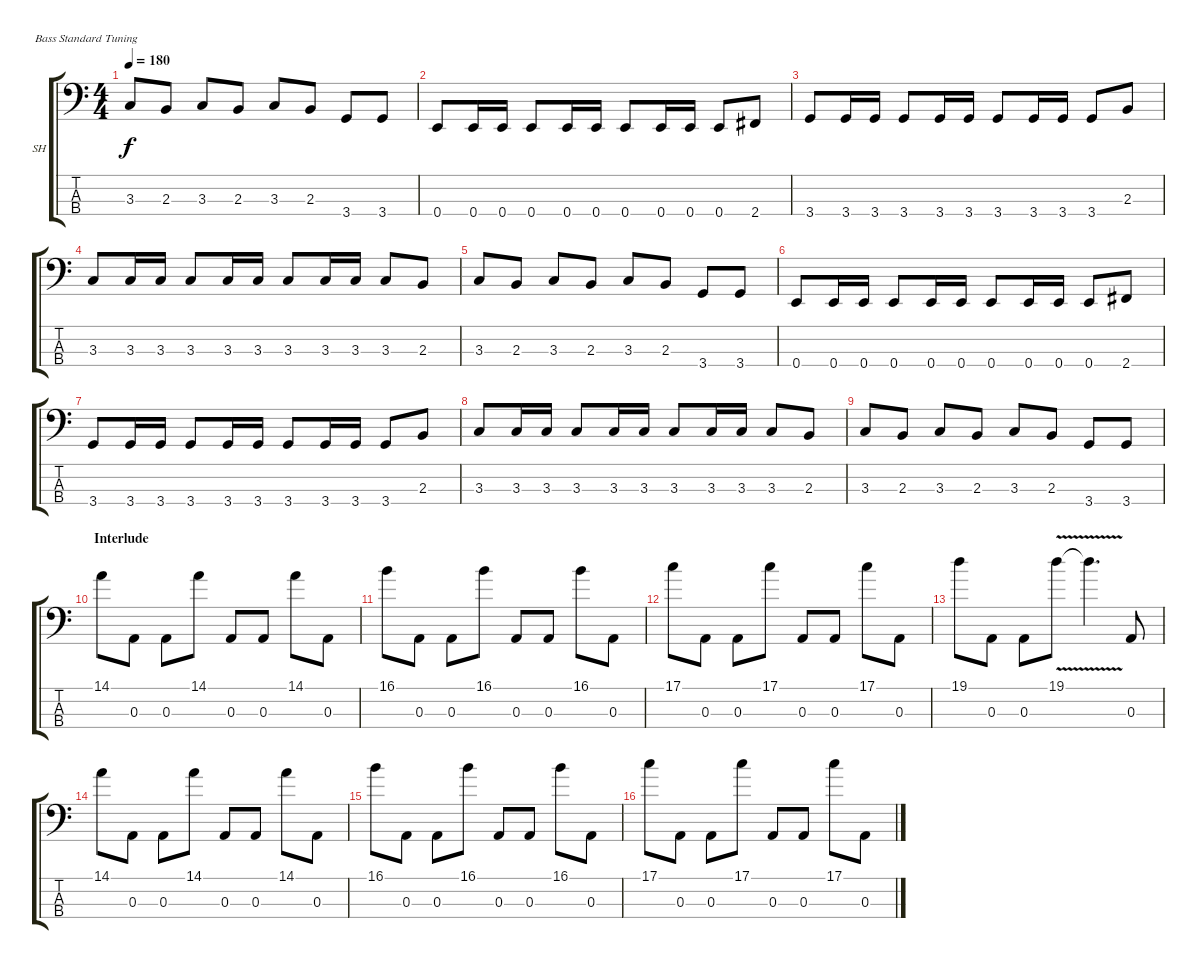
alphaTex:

\bracketExtendMode groupsimilarinstruments
\firstSystemTrackNameOrientation horizontal
\otherSystemsTrackNameOrientation horizontal
\track ("Steve Harris" "SH") {instrument electricbassfinger}
\staff {score tabs}
\tuning (G2 D2 A1 E1)
\ts (4 4)
\tempo 180
\clef f4
\scale
0.333333
\ks c
3.3.8{dy f} 2.3.8 3.3.8 2.3.8 3.3.8 2.3.8 3.4.8 3.4.8 |
\scale
0.333333 0.4.8 0.4.16 0.4.16 0.4.8 0.4.16 0.4.16 0.4.8 0.4.16 0.4.16 0.4.8 2.4.8 |
\scale
0.333333 3.4.8 3.4.16 3.4.16 3.4.8 3.4.16 3.4.16 3.4.8 3.4.16 3.4.16 3.4.8 2.3.8 |
\scale
0.333333 3.3.8 3.3.16 3.3.16 3.3.8 3.3.16 3.3.16 3.3.8 3.3.16 3.3.16 3.3.8 2.3.8 |
\scale
0.333333 3.3.8 2.3.8 3.3.8 2.3.8 3.3.8 2.3.8 3.4.8 3.4.8 |
\scale
0.333333 0.4.8 0.4.16 0.4.16 0.4.8 0.4.16 0.4.16 0.4.8 0.4.16 0.4.16 0.4.8 2.4.8 |
\scale
0.333333 3.4.8 3.4.16 3.4.16 3.4.8 3.4.16 3.4.16 3.4.8 3.4.16 3.4.16 3.4.8 2.3.8 |
\scale
0.333333 3.3.8 3.3.16 3.3.16 3.3.8 3.3.16 3.3.16 3.3.8 3.3.16 3.3.16 3.3.8 2.3.8 |
\scale
0.312821 3.3.8 2.3.8 3.3.8 2.3.8 3.3.8 2.3.8 3.4.8 3.4.8 |
\section ("" "Interlude")
\scale
0.374359 14.1.8 0.3.8 0.3.8 14.1.8 0.3.8 0.3.8 14.1.8 0.3.8 |
\scale
0.312821 16.1.8 0.3.8 0.3.8 16.1.8 0.3.8 0.3.8 16.1.8 0.3.8 |
\scale
0.322751 17.1.8 0.3.8 0.3.8 17.1.8 0.3.8 0.3.8 17.1.8 0.3.8 |
\scale
0.354497 19.1.8 0.3.8 0.3.8 19.1{v}.8 19.1{v t}.4{d} 0.3.8 |
14.1.8 0.3.8 0.3.8 14.1.8 0.3.8 0.3.8 14.1.8 0.3.8 |
16.1.8 0.3.8 0.3.8 16.1.8 0.3.8 0.3.8 16.1.8 0.3.8 |
17.1.8 0.3.8 0.3.8 17.1.8 0.3.8 0.3.8 17.1.8 0.3.8
